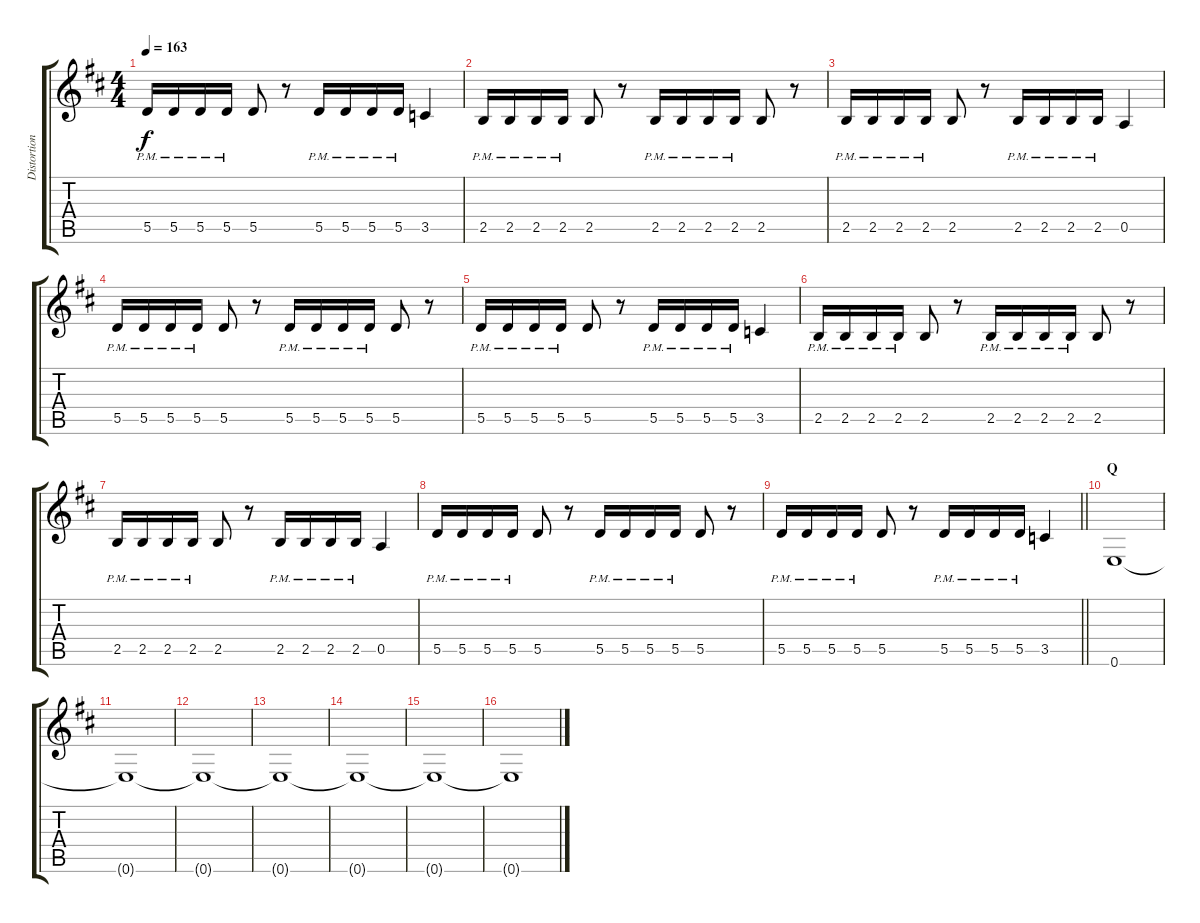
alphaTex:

\track ("Distortion 3" "Distortion") {instrument distortionguitar}
\staff {score tabs}
\tuning (E4 B3 G3 D3 A2 E2) {hide}
\ts (4 4)
\tempo 163
\clef g2
\ks d
5.5{pm}.16{dy f} 5.5{pm}.16 5.5{pm}.16 5.5{pm}.16 5.5.8 r.8 5.5{pm}.16 5.5{pm}.16 5.5{pm}.16 5.5{pm}.16 3.5.4 |
2.5{pm}.16 2.5{pm}.16 2.5{pm}.16 2.5{pm}.16 2.5.8 r.8 2.5{pm}.16 2.5{pm}.16 2.5{pm}.16 2.5{pm}.16 2.5.8 r.8 |
2.5{pm}.16 2.5{pm}.16 2.5{pm}.16 2.5{pm}.16 2.5.8 r.8 2.5{pm}.16 2.5{pm}.16 2.5{pm}.16 2.5{pm}.16 0.5.4 |
5.5{pm}.16 5.5{pm}.16 5.5{pm}.16 5.5{pm}.16 5.5.8 r.8 5.5{pm}.16 5.5{pm}.16 5.5{pm}.16 5.5{pm}.16 5.5.8 r.8 |
5.5{pm}.16 5.5{pm}.16 5.5{pm}.16 5.5{pm}.16 5.5.8 r.8 5.5{pm}.16 5.5{pm}.16 5.5{pm}.16 5.5{pm}.16 3.5.4 |
2.5{pm}.16 2.5{pm}.16 2.5{pm}.16 2.5{pm}.16 2.5.8 r.8 2.5{pm}.16 2.5{pm}.16 2.5{pm}.16 2.5{pm}.16 2.5.8 r.8 |
2.5{pm}.16 2.5{pm}.16 2.5{pm}.16 2.5{pm}.16 2.5.8 r.8 2.5{pm}.16 2.5{pm}.16 2.5{pm}.16 2.5{pm}.16 0.5.4 |
5.5{pm}.16 5.5{pm}.16 5.5{pm}.16 5.5{pm}.16 5.5.8 r.8 5.5{pm}.16 5.5{pm}.16 5.5{pm}.16 5.5{pm}.16 5.5.8 r.8 |
\barLineRight lightlight
5.5{pm}.16 5.5{pm}.16 5.5{pm}.16 5.5{pm}.16 5.5.8 r.8 5.5{pm}.16 5.5{pm}.16 5.5{pm}.16 5.5{pm}.16 3.5.4 |
\section ("" "Q")
0.6.1 |
0.6{t}.1 |
0.6{t}.1 |
0.6{t}.1 |
0.6{t}.1 |
0.6{t}.1 |
0.6{t}.1
